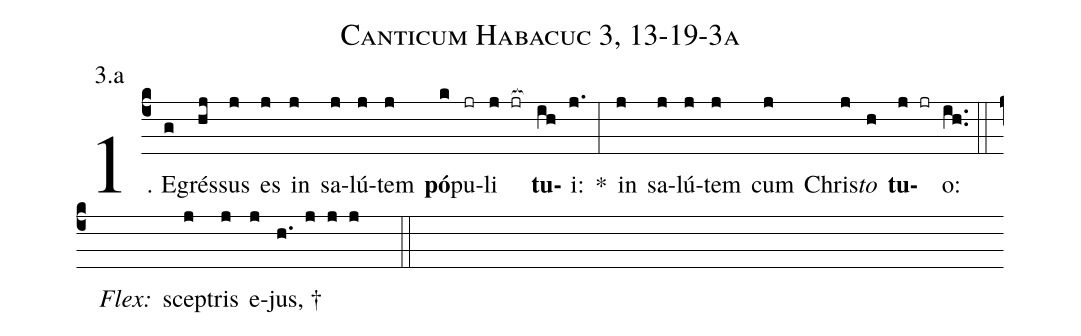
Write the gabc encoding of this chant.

name: Canticum Habacuc 3, 13-19-3a;
annotation: 3.a;
%%
(c4)1. E(g)grés(hj)sus(j) es(j) in(j) sa(j)lú(j)tem(j) <b>pó</b>(k)pu(jr)li(j jr[ocb:1{]) <b>tu</b>(ih[ocb:0}])i:(j.) *(:) in(j) sa(j)lú(j)tem(j) cum(j) Chris(j)<i>to</i>(h) <b>tu</b>(j jr)o:(ih..) (::)
<i>Flex:</i>()  scep(j)tris(j) e(j)jus, †(h. j j j  ::)
